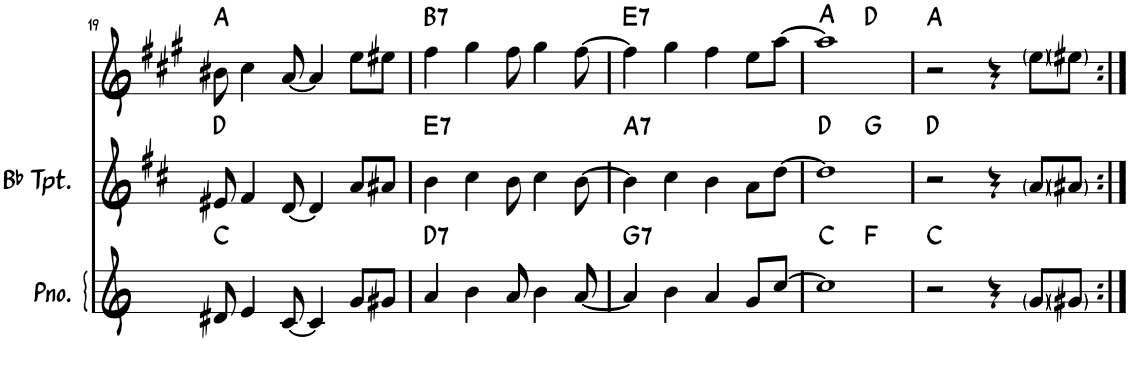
**kern	**harte	**kern	**harte	**kern	**harte
*part3	*part3	*part2	*part2	*part1	*part1
*staff3	*	*staff2	*	*staff1	*
*I"Piano	*	*I"Bb Trumpet	*	*I"Alto Sax	*
*I'Pno.	*	*I'Bb Tpt.	*	*I'Sax	*
!!LO:PB:g=z
*clefG2	*	*clefG2	*	*clefG2	*
*	*	*Trd1c2	*	*Trd5c9	*
*k[]	*	*k[f#c#]	*	*k[f#c#g#]	*
*M4/4	*	*M4/4	*	*M4/4	*
=19	=19	=19	=19	=19	=19
8d#X/	C:maj	8e#X/	D:maj	8b#X\	A:maj
4e/	.	4f#/	.	4cc#\	.
[8c/	.	[8d/	.	[8a/	.
4c/]	.	4d/]	.	4a/]	.
8g/L	.	8a/L	.	8ee\L	.
8g#X/J	.	8a#X/J	.	8ee#X\J	.
=20	=20	=20	=20	=20	=20
!	!LO:H:kt=7	!	!LO:H:kt=7	!	!LO:H:kt=7
4a/	D:7	4b\	E:7	4ff#\	B:7
4b\	.	4cc#\	.	4gg#\	.
8a/	.	8b\	.	8ff#\	.
4b\	.	4cc#\	.	4gg#\	.
[8a/	.	[8b\	.	[8ff#\	.
=21	=21	=21	=21	=21	=21
!	!LO:H:kt=7	!	!LO:H:kt=7	!	!LO:H:kt=7
4a/]	G:7	4b\]	A:7	4ff#\]	E:7
4b\	.	4cc#\	.	4gg#\	.
4a/	.	4b\	.	4ff#\	.
8g/L	.	8a\L	.	8ee\L	.
[8cc/J	.	[8dd\J	.	[8aa\J	.
=22	=22	=22	=22	=22	=22
*^	*	*^	*	*^	*
1cc]	2ryy	C:maj	1dd]	2ryy	D:maj	1aa]	2ryy	A:maj
.	2ryy	F:maj	.	2ryy	G:maj	.	2ryy	D:maj
*v	*v	*	*	*	*	*v	*v	*
*	*	*v	*v	*	*	*
=23	=23	=23	=23	=23	=23
2r	C:maj	2r	D:maj	2r	A:maj
4r	.	4r	.	4r	.
8g/L	.	8a/L	.	8ee\L	.
8g#X/J	.	8a#X/J	.	8ee#X\J	.
=:|!	=:|!	=:|!	=:|!	=:|!	=:|!
*-	*-	*-	*-	*-	*-
